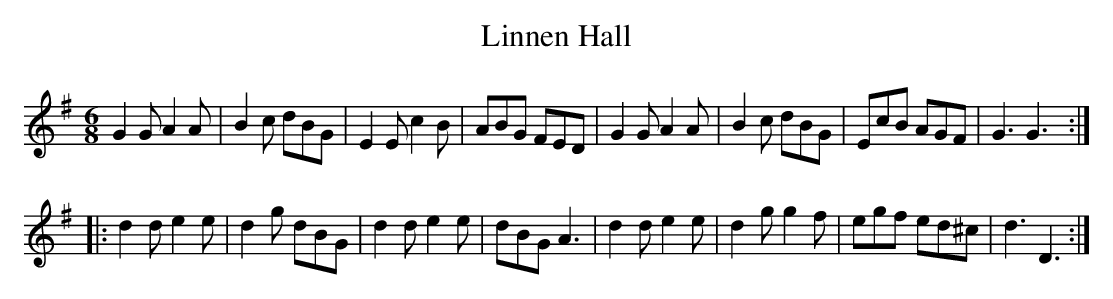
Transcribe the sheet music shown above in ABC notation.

X:1
T:Linnen Hall
M:6/8
K:G
G2G A2A| B2c dBG| E2E c2B| ABG FED|\
G2G A2A| B2c dBG| EcB AGF| G3 G3::
d2d e2e| d2g dBG| d2d e2e| dBG A3|\
d2d e2e| d2g g2f| egf ed^c| d3 D3:|
